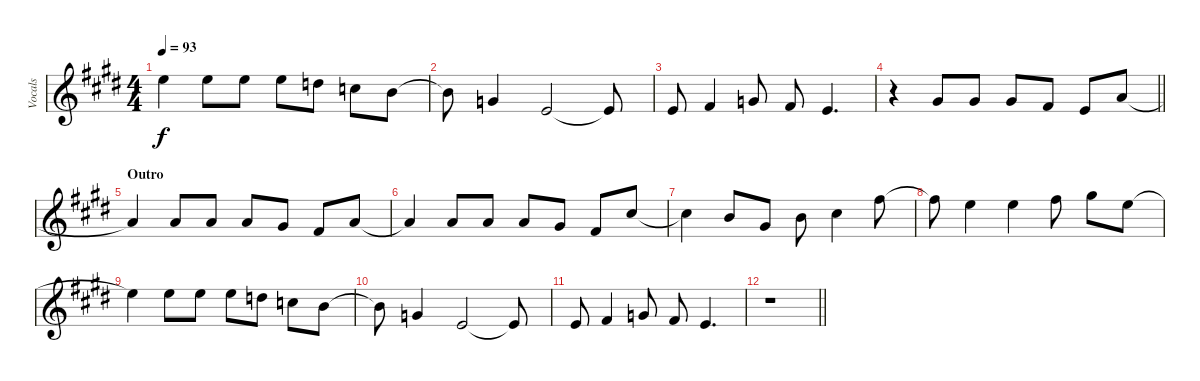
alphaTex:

\track ("Vocals" "Vocals") {instrument oboe}
\staff {score}
\tuning (E4 B3 G3 D3 A2 E2) {hide}
\ts (4 4)
\tempo 93
\clef g2
\ks c#minor
17.2{t}.4{dy f} 17.2.8 17.2.8 17.2.8 15.2.8 17.3.8 16.3.8 |
16.3{t}.8 17.4.4 14.4.2 14.4{t}.8 |
14.4.8 11.3.4 12.3.8 11.3.8 9.3.4{d} |
\barLineRight lightlight
r.4 9.2.8 9.2.8 9.2.8 7.2.8 9.3.8 10.2.8 |
\section ("" "Outro")
10.2{t}.4 10.2.8 10.2.8 10.2.8 9.2.8 7.2.8 5.1.8 |
5.1{t}.4 5.1.8 5.1.8 5.1.8 4.1.8 2.1.8 9.1.8 |
9.1{t}.4 7.1.8 9.2.8 7.1.8 9.1.4 14.1.8 |
14.1{t}.8 12.1.4 12.1.4 14.1.8 16.1.8 17.2.8 |
17.2{t}.4 17.2.8 17.2.8 17.2.8 15.2.8 17.3.8 16.3.8 |
16.3{t}.8 17.4.4 14.4.2 14.4{t}.8 |
14.4.8 11.3.4 12.3.8 11.3.8 9.3.4{d} |
\barLineRight lightlight
r.1
